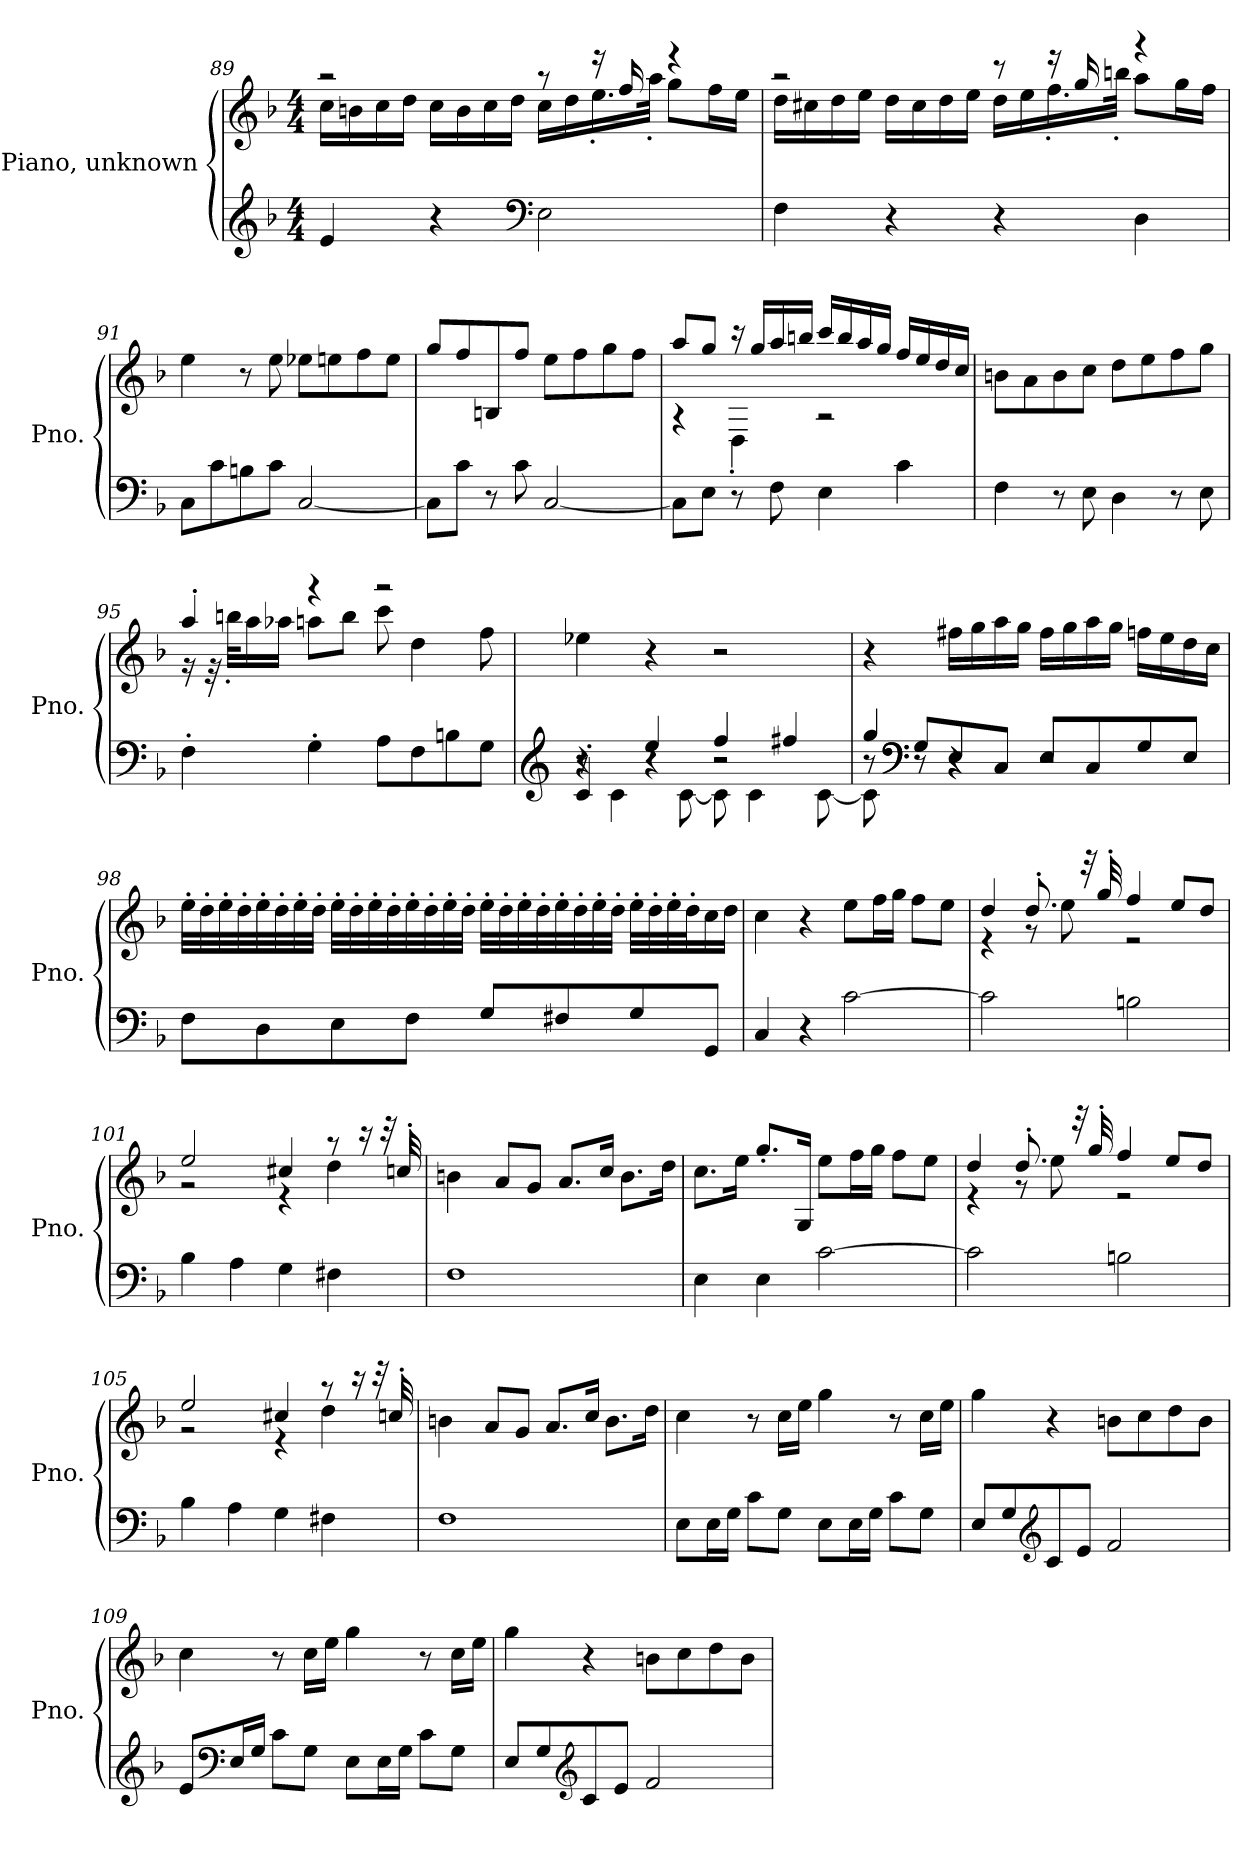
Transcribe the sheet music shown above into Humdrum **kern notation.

**kern	**kern
*part1	*part1
*staff2	*staff1
*I"Piano, unknown	*
*I'Pno.	*
*clefG2	*clefG2
*k[b-]	*k[b-]
*M4/4	*M4/4
=89	=89
*	*^
4e/	2r	16cc\LL
.	.	16bn\
.	.	16cc\
.	.	16dd\JJ
4r	.	16cc\LL
.	.	16b\
.	.	16cc\
.	.	16dd\JJ
*clefF4	*	*
2E\	8r	16cc\LL
.	.	16dd\
.	16r	16.ee'\
.	16ff/	.
.	.	32aa'\JJk
.	4r	8gg\L
.	.	16ff\L
.	.	16ee\JJ
!!LO:LB:g=z	!!
=90	=90	=90
4F\	2r	16dd\LL
.	.	16cc#X\
.	.	16dd\
.	.	16ee\JJ
4r	.	16dd\LL
.	.	16cc#\
.	.	16dd\
.	.	16ee\JJ
4r	8r	16dd\LL
.	.	16ee\
.	16r	16.ff'\
.	16gg/	.
.	.	32bbn'\JJk
4D\	4r	8aa\L
.	.	16gg\L
.	.	16ff\JJ
*	*v	*v
=91	=91
8C\L	4ee\
8c\	.
8Bn\	8r
8c\J	8ee\
[2C/	8ee-X\L
.	8een\
.	8ff\
.	8ee\J
=92	=92
8C\L]	8gg/L
8c\J	8ff/
8r	8Bn/
8c\	8ff/J
[2C/	8ee\L
.	8ff\
.	8gg\
.	8ff\J
!!LO:PB:g=z
=93	=93
*	*^
8C\L]	8aa/L	4r
8E\J	8gg/J	.
8r	16r	4D'\
.	16gg/LL	.
8F\	16aa/	.
.	16bbn/JJ	.
4E\	16ccc/LL	2r
.	16bb/	.
.	16aa/	.
.	16gg/JJ	.
4c\	16ff/LL	.
.	16ee/	.
.	16dd/	.
.	16cc/JJ	.
*	*v	*v
=94	=94
4F\	8bn\L
.	8a\
8r	8b\
8E\	8cc\J
4D\	8dd\L
.	8ee\
8r	8ff\
8E\	8gg\J
=95	=95
*	*^
4F'\	4aa'/	16r
.	.	32r
.	.	32bbn'\KLL
.	.	16aa\
.	.	16aa-X\JJ
4G'\	4r	8aan\L
.	.	8bb\J
8A\L	2r	8ccc\
8F\	.	4dd\
8Bn\	.	.
8G\J	.	8ff\
*	*v	*v
!!LO:LB:g=z
=96	=96
*clefG2	*
*^	*
*	*^	*
4r	8r	4c'/	4ee-X\
.	4c\	.	.
4ee/	.	4r	4r
.	[8c\	.	.
4ff/	8c\]	2r	2r
.	4c\	.	.
4ff#X/	.	.	.
.	[8c\	.	.
=97	=97	=97	=97
4gg/	8c\]	8r	4r
*clefF4	*	*	*
.	8r	8G/L	.
4r	4r	8E/	16ff#X\LL
.	.	.	16gg\
.	.	8C/J	16aa\
.	.	.	16gg\JJ
2r	2r	8E/L	16ff#\LL
.	.	.	16gg\
.	.	8C/	16aa\
.	.	.	16gg\JJ
.	.	8G/	16ffn\LL
.	.	.	16ee\
.	.	8E/J	16dd\
.	.	.	16cc\JJ
*v	*v	*v	*
!!LO:LB:g=z
=98	=98
8F\L	32ee'\LLL
.	32dd'\
.	32ee'\
.	32dd'\
8D\	32ee'\
.	32dd'\
.	32ee'\
.	32dd'\JJJ
8E\	32ee'\LLL
.	32dd'\
.	32ee'\
.	32dd'\
8F\J	32ee'\
.	32dd'\
.	32ee'\
.	32dd'\JJJ
8G/L	32ee'\LLL
.	32dd'\
.	32ee'\
.	32dd'\
8F#X/	32ee'\
.	32dd'\
.	32ee'\
.	32dd'\JJJ
8G/	32ee'\LLL
.	32dd'\
.	32ee'\
.	32dd'\J
8GG/J	16cc\
.	16dd\JJ
=99	=99
4C/	4cc\
4r	4r
[2c\	8ee\L
.	16ff\L
.	16gg\JJ
.	8ff\L
.	8ee\J
=100	=100
*	*^
2c\]	4dd/	4r
.	8.dd'/	8r
.	.	8ee\
.	32r	.
.	32gg'/	.
2Bn\	4ff/	2r
.	8ee/L	.
.	8dd/J	.
!!LO:LB:g=z	!!
=101	=101	=101
4B-\	2ee/	2r
4A\	.	.
4G\	4cc#X/	4r
4F#X\	8r	4dd\
.	16r	.
.	32r	.
.	32ccn'/	.
*	*v	*v
=102	=102
1F	4bn\
.	8a/L
.	8g/J
.	8.a/L
.	16cc/Jk
.	8.b\L
.	16dd\Jk
=103	=103
4E\	8.cc\L
.	16ee\Jk
4E\	8.gg'/L
.	16G/Jk
[2c\	8ee\L
.	16ff\L
.	16gg\JJ
.	8ff\L
.	8ee\J
=104	=104
*	*^
2c\]	4dd/	4r
.	8.dd'/	8r
.	.	8ee\
.	32r	.
.	32gg'/	.
2Bn\	4ff/	2r
.	8ee/L	.
.	8dd/J	.
!!LO:LB:g=z	!!
=105	=105	=105
4B-\	2ee/	2r
4A\	.	.
4G\	4cc#X/	4r
4F#X\	8r	4dd\
.	16r	.
.	32r	.
.	32ccn'/	.
*	*v	*v
=106	=106
1F	4bn\
.	8a/L
.	8g/J
.	8.a/L
.	16cc/Jk
.	8.b\L
.	16dd\Jk
=107	=107
8E\L	4cc\
16E\L	.
16G\JJ	.
8c\L	8r
8G\J	16cc\LL
.	16ee\JJ
8E\L	4gg\
16E\L	.
16G\JJ	.
8c\L	8r
8G\J	16cc\LL
.	16ee\JJ
=108	=108
8E/L	4gg\
8G/	.
*clefG2	*
8c/	4r
8e/J	.
2f/	8bn\L
.	8cc\
.	8dd\
.	8b\J
!!LO:LB:g=z
=109	=109
8e/L	4cc\
*clefF4	*
16E/L	.
16G/JJ	.
8c\L	8r
8G\J	16cc\LL
.	16ee\JJ
8E\L	4gg\
16E\L	.
16G\JJ	.
8c\L	8r
8G\J	16cc\LL
.	16ee\JJ
=110	=110
8E/L	4gg\
8G/	.
*clefG2	*
8c/	4r
8e/J	.
2f/	8bn\L
.	8cc\
.	8dd\
.	8b\J
=	=
*-	*-
